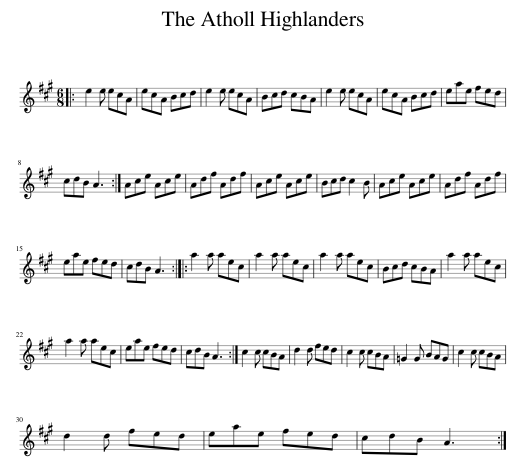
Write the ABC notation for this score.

X:1
L:1/8
M:6/8
I:linebreak $
K:A
V:1 treble
V:1
|: e2 e ecA | ecA Bcd | e2 e ecA | Bcd cBA | e2 e ecA | %5
 ecA Bcd | eae fed |$ cdB A3 :| Ace Ace | Adf Adf | %10
 Ace Ace | Bcd c2 B | Ace Ace | Adf Adf |$ eae fed | %15
 cdB A3 :: a2 a aec | a2 a aec | a2 a aec | Bcd cBA | %20
 a2 a aec |$ a2 a aec | eae fed | cdB A3 :| c2 c cBA | %25
 d2 d fed | c2 c cBA | =G2 G BAG | c2 c cBA |$ d2 d fed | %30
 eae fed | cdB A3 :| %32
